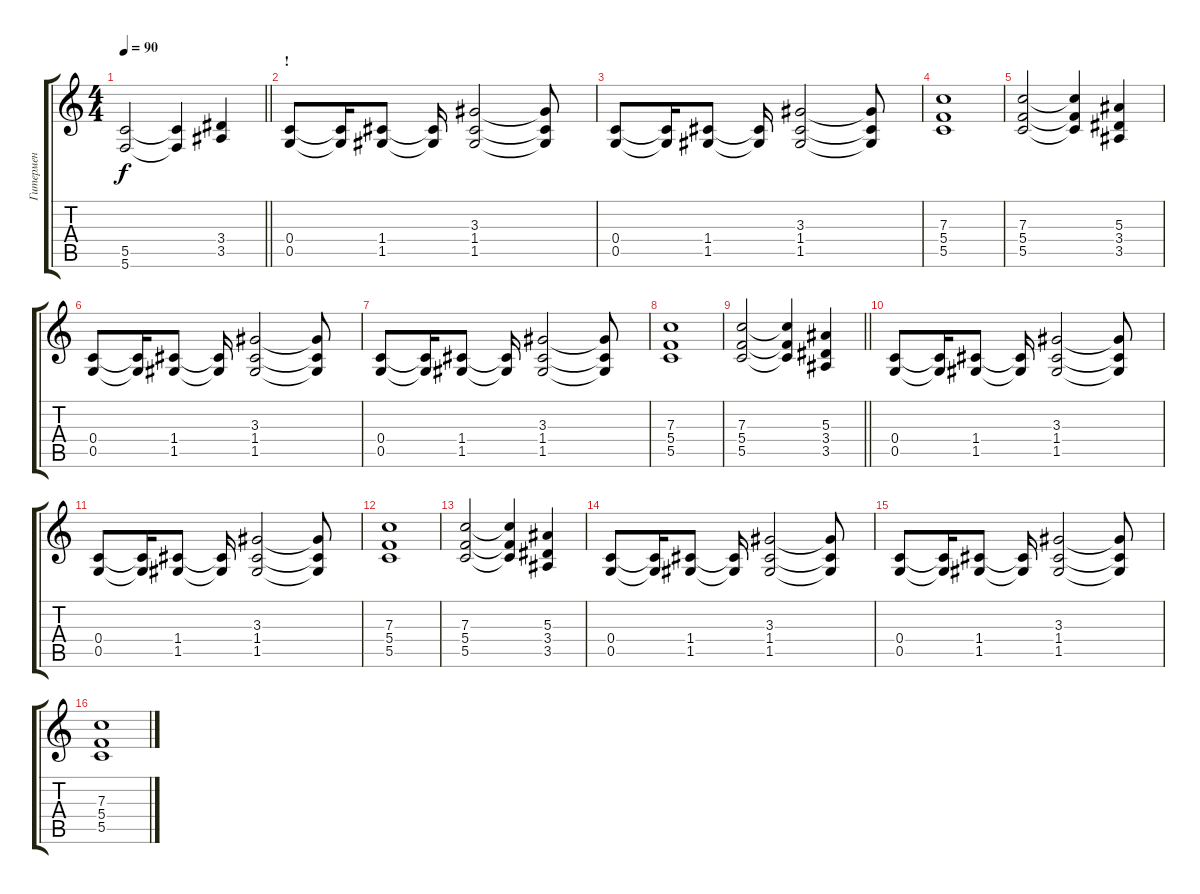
\track ("Гитермен" "Гитермен") {instrument distortionguitar}
\staff {score tabs}
\tuning (D4 A3 F3 C3 G2 C2) {hide}
\ts (4 4)
\tempo 90
\clef g2
\barLineRight lightlight
\ks c
(5.5{t} 5.6{t}).2{dy f} (5.5{t} 5.6{t}).4 (3.4 3.5).4 |
\section ("" "!")
(0.4 0.5).8 (0.4{t} 0.5{t}).16 (1.4 1.5).8 (1.4{t} 1.5{t}).16 (3.3 1.4 1.5).2 (3.3{t} 1.4{t} 1.5{t}).8 |
(0.4 0.5).8 (0.4{t} 0.5{t}).16 (1.4 1.5).8 (1.4{t} 1.5{t}).16 (3.3 1.4 1.5).2 (3.3{t} 1.4{t} 1.5{t}).8 |
(7.3 5.4 5.5).1 |
(7.3 5.4 5.5).2 (7.3{t} 5.4{t} 5.5{t}).4 (5.3 3.4 3.5).4 |
(0.4 0.5).8 (0.4{t} 0.5{t}).16 (1.4 1.5).8 (1.4{t} 1.5{t}).16 (3.3 1.4 1.5).2 (3.3{t} 1.4{t} 1.5{t}).8 |
(0.4 0.5).8 (0.4{t} 0.5{t}).16 (1.4 1.5).8 (1.4{t} 1.5{t}).16 (3.3 1.4 1.5).2 (3.3{t} 1.4{t} 1.5{t}).8 |
(7.3 5.4 5.5).1 |
\barLineRight lightlight
(7.3 5.4 5.5).2 (7.3{t} 5.4{t} 5.5{t}).4 (5.3 3.4 3.5).4 |
(0.4 0.5).8 (0.4{t} 0.5{t}).16 (1.4 1.5).8 (1.4{t} 1.5{t}).16 (3.3 1.4 1.5).2 (3.3{t} 1.4{t} 1.5{t}).8 |
(0.4 0.5).8 (0.4{t} 0.5{t}).16 (1.4 1.5).8 (1.4{t} 1.5{t}).16 (3.3 1.4 1.5).2 (3.3{t} 1.4{t} 1.5{t}).8 |
(7.3 5.4 5.5).1 |
(7.3 5.4 5.5).2 (7.3{t} 5.4{t} 5.5{t}).4 (5.3 3.4 3.5).4 |
(0.4 0.5).8 (0.4{t} 0.5{t}).16 (1.4 1.5).8 (1.4{t} 1.5{t}).16 (3.3 1.4 1.5).2 (3.3{t} 1.4{t} 1.5{t}).8 |
(0.4 0.5).8 (0.4{t} 0.5{t}).16 (1.4 1.5).8 (1.4{t} 1.5{t}).16 (3.3 1.4 1.5).2 (3.3{t} 1.4{t} 1.5{t}).8 |
(7.3 5.4 5.5).1
